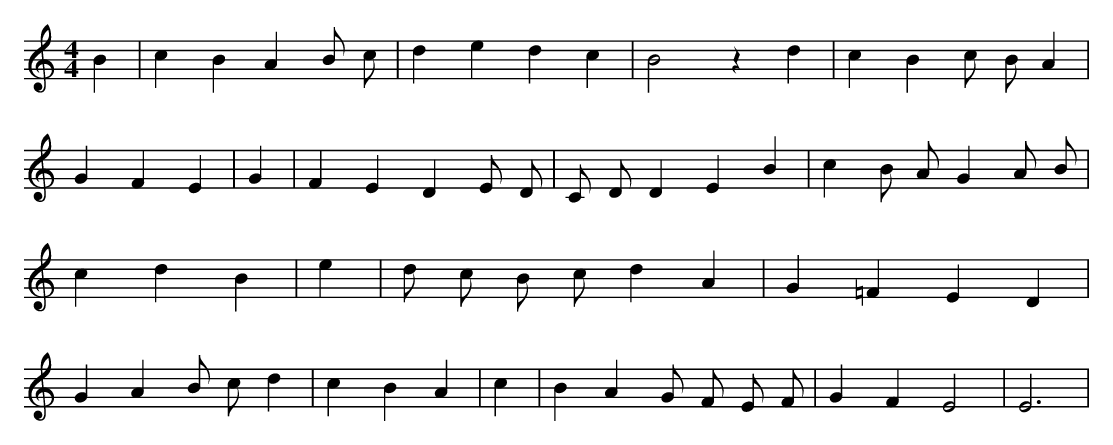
X:1
M:4/4
L:1/8
K:C
B2 | c2 B2 A2 B c | d2 e2 d2 c2 | B4 z2 d2 | c2 B2 c B A2 | G2 F2 E2 | G2 | F2 E2 D2 E D | C D D2 E2 B2 | c2 B A G2 A B | c2 d2 B2 | e2 | d c B c d2 A2 | G2 =F2 E2 D2 | G2 A2 B c d2 | c2 B2 A2 | c2 | B2 A2 G F E F | G2 F2 E4 | E6 |
